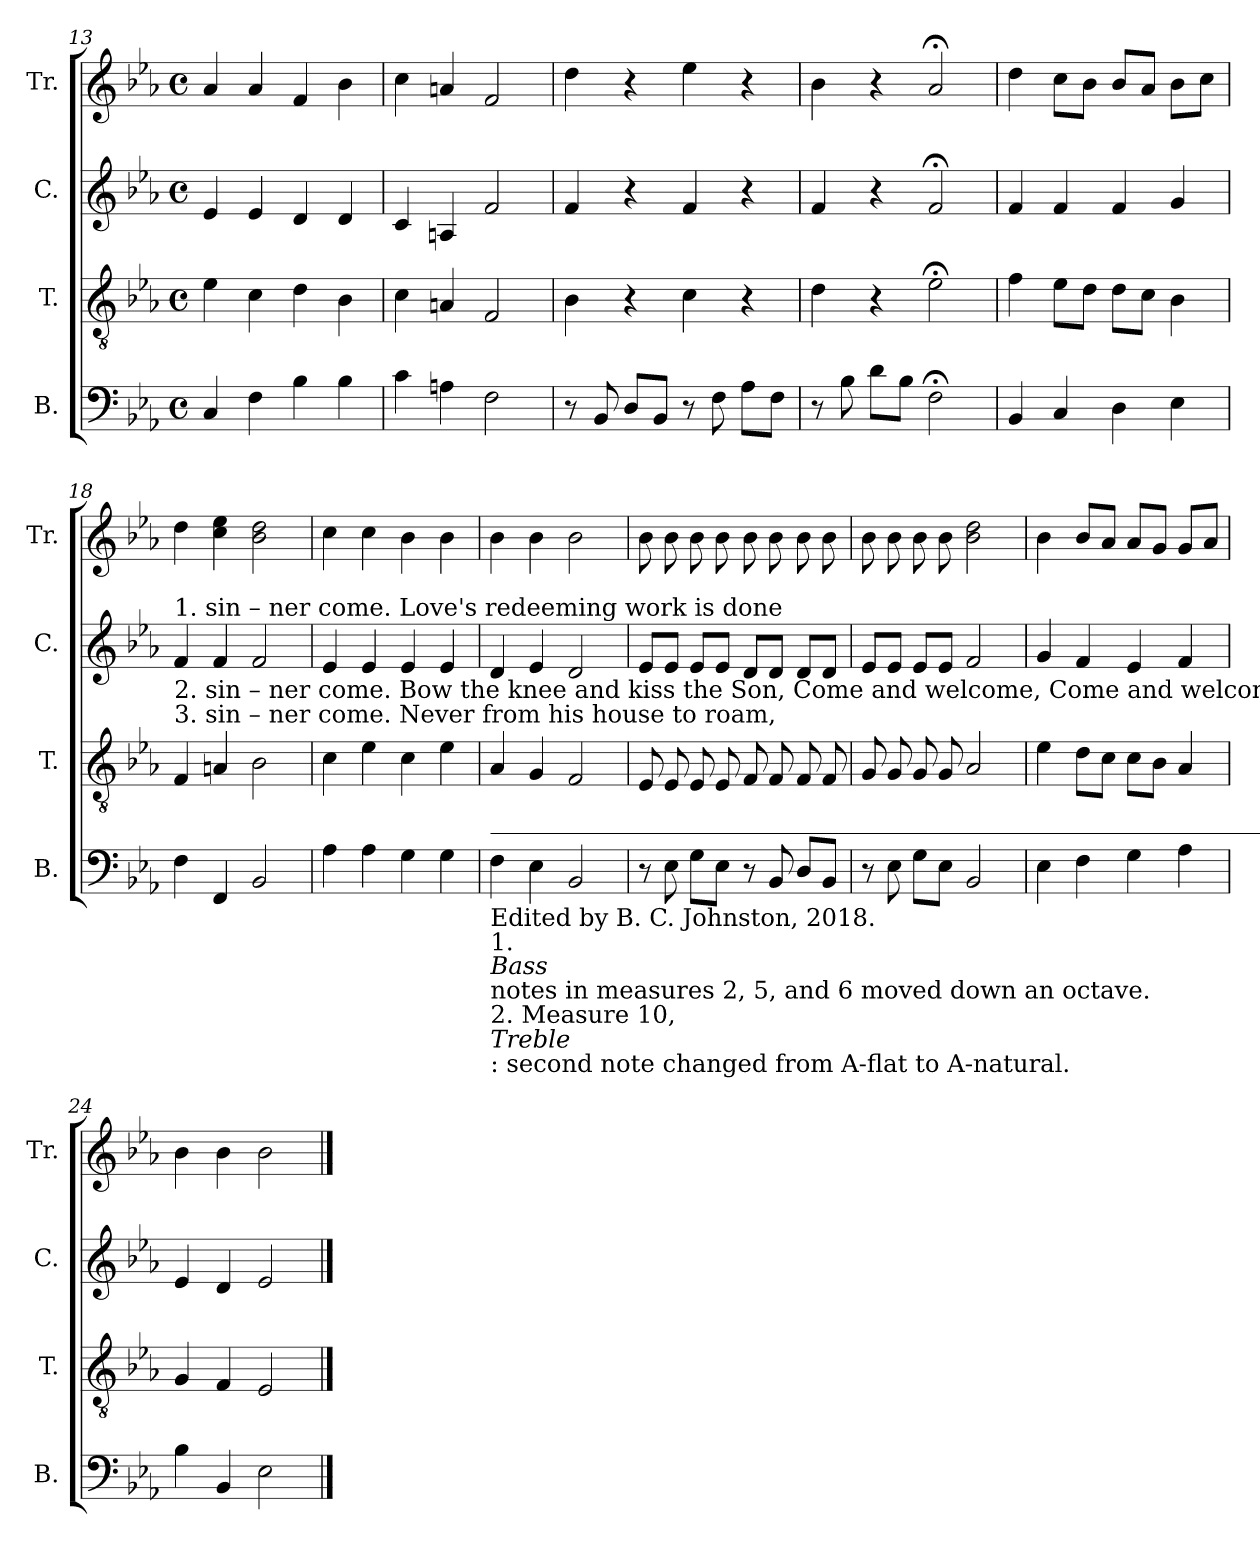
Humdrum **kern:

**kern	**kern	**kern	**kern
*part4	*part3	*part2	*part1
*staff4	*staff3	*staff2	*staff1
*I"B.	*I"T.	*I"C.	*I"Tr.
*I'B.	*I'T.	*I'C.	*I'Tr.
*clefF4	*clefGv2	*clefG2	*clefG2
*k[b-e-a-]	*k[b-e-a-]	*k[b-e-a-]	*k[b-e-a-]
*M4/4	*M4/4	*M4/4	*M4/4
*met(c)	*met(c)	*met(c)	*met(c)
=13	=13	=13	=13
4C!/	4e-!\	4e-!/	4a-!/
4F!\	4c!\	4e-!/	4a-!/
4B-!\	4d!\	4d!/	4f!/
4B-!\	4B-!\	4d!/	4b-!\
=14	=14	=14	=14
4c!\	4c!\	4c!/	4cc!\
4An!\	4An!/	4An!/	4an!/
2F!\	2F!/	2f!/	2f!/
=15	=15	=15	=15
8r	4B-!\	4f!/	4dd!\
8BB-!/	.	.	.
8D!/L	4r	4r	4r
8BB-!/J	.	.	.
8r	4c!\	4f!/	4ee-!\
8F!\	.	.	.
8A-!\L	4r	4r	4r
8F!\J	.	.	.
=16	=16	=16	=16
8r	4d!\	4f!/	4b-!\
8B-!\	.	.	.
8d!\L	4r	4r	4r
8B-!\J	.	.	.
2F;<!\	2e-;<!\	2f;<!/	2a-;<!/
=17	=17	=17	=17
4BB-!/	4f!\	4f!/	4dd!\
4C!/	8e-!\L	4f!/	8cc!\L
.	8d!\J	.	8b-!\J
4D!\	8d!\L	4f!/	8b-!/L
.	8c!\J	.	8a-!/J
4E-!\	4B-!\	4g!/	8b-!\L
.	.	.	8cc!\J
=18	=18	=18	=18
!	!	!LO:TX:a:t=1. sin – ner come.   Love's redeeming work is done	!
!	!	!LO:TX:b:t=2. sin – ner come.   Bow the knee and kiss the Son,    Come and welcome, Come and welcome, Come and welcome, come.  Come  and   wel – come,    sin – ner  come.	!
!	!	!LO:TX:b:t=3. sin – ner come.    Never from his house to roam,	!
4F!\	4F!/	4f!/	4dd!\
4FF!/	4An!/	4f!/	4cc!\ 4ee-!\
2BB-!/	2B-!\	2f!/	2b-!\ 2dd!\
=19	=19	=19	=19
4A-!\	4c!\	4e-!/	4cc!\
4A-!\	4e-!\	4e-!/	4cc!\
4G!\	4c!\	4e-!/	4b-!\
4G!\	4e-!\	4e-!/	4b-!\
=20	=20	=20	=20
!LO:TX:a:t=______________________________________________________________________	!	!	!
!LO:TX:b:t=Edited by B. C. Johnston, 2018.	!	!	!
!LO:TX:b:t=1.	!	!	!
!LO:TX:b:i:t=Bass	!	!	!
!LO:TX:b:t=notes in measures 2, 5, and 6 moved down an octave.	!	!	!
!LO:TX:b:t=2. Measure 10,	!	!	!
!LO:TX:b:i:t=Treble	!	!	!
!LO:TX:b:t=&colon; second note changed from A-flat to A-natural.	!	!	!
4F!\	4A-!/	4d!/	4b-!\
4E-!\	4G!/	4e-!/	4b-!\
2BB-!/	2F!/	2d!/	2b-!\
=21	=21	=21	=21
8r	8E-!/	8e-!/L	8b-!\
8E-!\	8E-!/	8e-!/J	8b-!\
8G!\L	8E-!/	8e-!/L	8b-!\
8E-!\J	8E-!/	8e-!/J	8b-!\
8r	8F!/	8d!/L	8b-!\
8BB-!/	8F!/	8d!/J	8b-!\
8D!/L	8F!/	8d!/L	8b-!\
8BB-!/J	8F!/	8d!/J	8b-!\
=22	=22	=22	=22
8r	8G!/	8e-!/L	8b-!\
8E-!\	8G!/	8e-!/J	8b-!\
8G!\L	8G!/	8e-!/L	8b-!\
8E-!\J	8G!/	8e-!/J	8b-!\
2BB-!/	2A-!/	2f!/	2b-!\ 2dd!\
=23	=23	=23	=23
4E-!\	4e-!\	4g!/	4b-!\
4F!\	8d!\L	4f!/	8b-!/L
.	8c!\J	.	8a-!/J
4G!\	8c!\L	4e-!/	8a-!/L
.	8B-!\J	.	8g!/J
4A-!\	4A-!/	4f!/	8g!/L
.	.	.	8a-!/J
=24	=24	=24	=24
4B-!\	4G!/	4e-!/	4b-!\
4BB-!/	4F!/	4d!/	4b-!\
2E-!\	2E-!/	2e-!/	2b-!\
==	==	==	==
*-	*-	*-	*-
